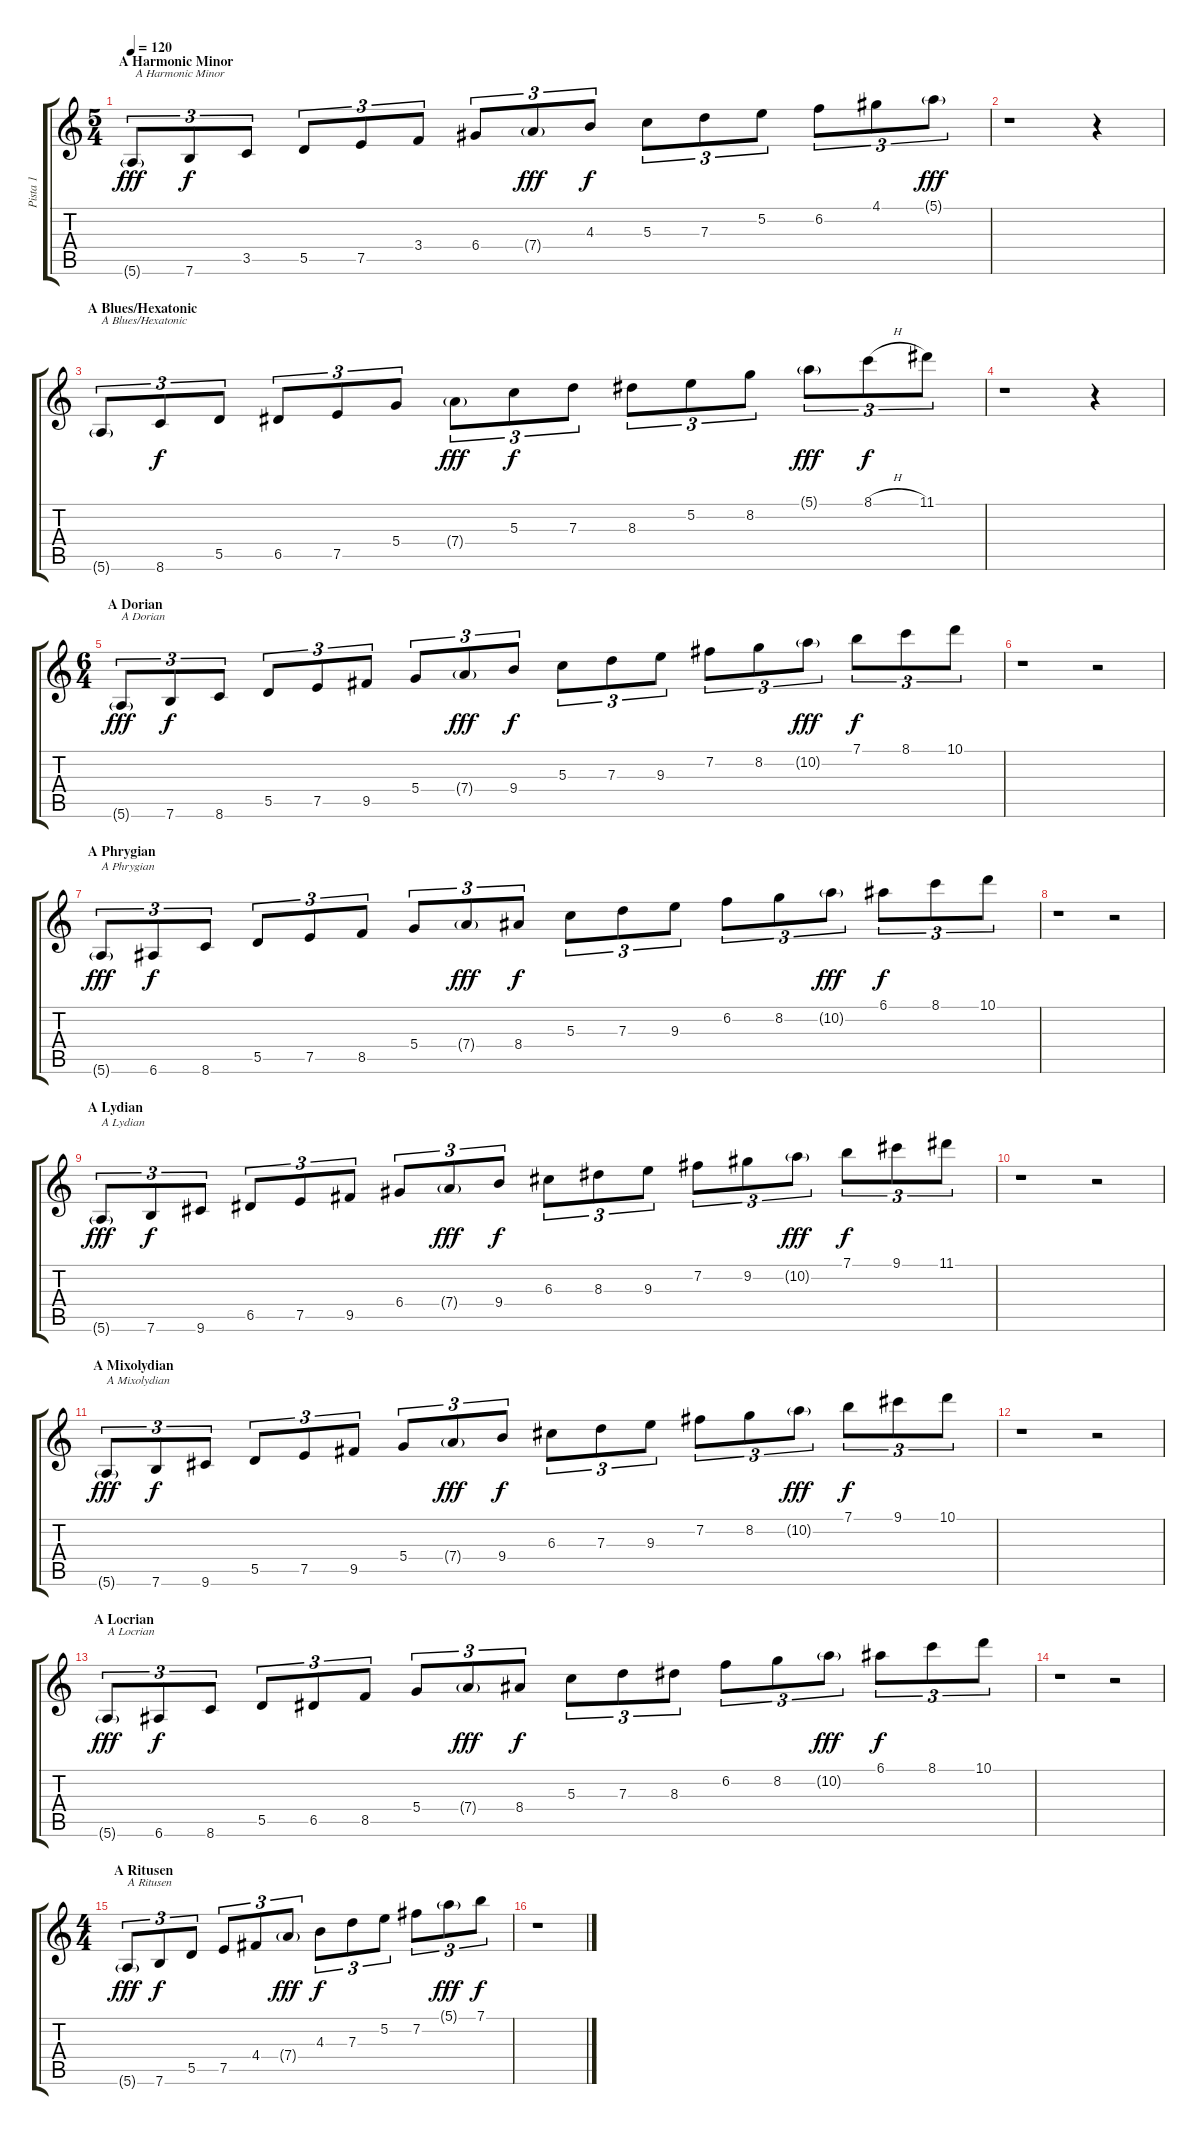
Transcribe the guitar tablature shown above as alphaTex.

\track ("Pista 1" "Pista 1") {instrument electricguitarjazz}
\staff {score tabs}
\tuning (E4 B3 G3 D3 A2 E2) {hide}
\ts (5 4)
\section ("" "A Harmonic Minor")
\tempo 120
\clef g2
\ks c
5.6{g}.8{tu (3 2) txt " A Harmonic Minor" dy fff} 7.6.8{tu (3 2) dy f} 3.5.8{tu (3 2)} 5.5.8{tu (3 2)} 7.5.8{tu (3 2)} 3.4.8{tu (3 2)} 6.4.8{tu (3 2)} 7.4{g}.8{tu (3 2) dy fff} 4.3.8{tu (3 2) dy f} 5.3.8{tu (3 2)} 7.3.8{tu (3 2)} 5.2.8{tu (3 2)} 6.2.8{tu (3 2)} 4.1.8{tu (3 2)} 5.1{g}.8{tu (3 2) dy fff} |
r.1 r.4 |
\section ("" "A Blues/Hexatonic")
5.6{g}.8{tu (3 2) txt "A Blues/Hexatonic"} 8.6.8{tu (3 2) dy f} 5.5.8{tu (3 2)} 6.5.8{tu (3 2)} 7.5.8{tu (3 2)} 5.4.8{tu (3 2)} 7.4{g}.8{tu (3 2) dy fff} 5.3.8{tu (3 2) dy f} 7.3.8{tu (3 2)} 8.3.8{tu (3 2)} 5.2.8{tu (3 2)} 8.2.8{tu (3 2)} 5.1{g}.8{tu (3 2) dy fff} 8.1{h}.8{tu (3 2) dy f} 11.1.8{tu (3 2)} |
r.1 r.4 |
\ts (6 4)
\section ("" "A Dorian")
5.6{g}.8{tu (3 2) txt "A Dorian" dy fff} 7.6.8{tu (3 2) dy f} 8.6.8{tu (3 2)} 5.5.8{tu (3 2)} 7.5.8{tu (3 2)} 9.5.8{tu (3 2)} 5.4.8{tu (3 2)} 7.4{g}.8{tu (3 2) dy fff} 9.4.8{tu (3 2) dy f} 5.3.8{tu (3 2)} 7.3.8{tu (3 2)} 9.3.8{tu (3 2)} 7.2.8{tu (3 2)} 8.2.8{tu (3 2)} 10.2{g}.8{tu (3 2) dy fff} 7.1.8{tu (3 2) dy f} 8.1.8{tu (3 2)} 10.1.8{tu (3 2)} |
r.1 r.2 |
\section ("" "A Phrygian")
5.6{g}.8{tu (3 2) txt "A Phrygian" dy fff} 6.6.8{tu (3 2) dy f} 8.6.8{tu (3 2)} 5.5.8{tu (3 2)} 7.5.8{tu (3 2)} 8.5.8{tu (3 2)} 5.4.8{tu (3 2)} 7.4{g}.8{tu (3 2) dy fff} 8.4.8{tu (3 2) dy f} 5.3.8{tu (3 2)} 7.3.8{tu (3 2)} 9.3.8{tu (3 2)} 6.2.8{tu (3 2)} 8.2.8{tu (3 2)} 10.2{g}.8{tu (3 2) dy fff} 6.1.8{tu (3 2) dy f} 8.1.8{tu (3 2)} 10.1.8{tu (3 2)} |
r.1 r.2 |
\section ("" "A Lydian")
5.6{g}.8{tu (3 2) txt "A Lydian" dy fff} 7.6.8{tu (3 2) dy f} 9.6.8{tu (3 2)} 6.5.8{tu (3 2)} 7.5.8{tu (3 2)} 9.5.8{tu (3 2)} 6.4.8{tu (3 2)} 7.4{g}.8{tu (3 2) dy fff} 9.4.8{tu (3 2) dy f} 6.3.8{tu (3 2)} 8.3.8{tu (3 2)} 9.3.8{tu (3 2)} 7.2.8{tu (3 2)} 9.2.8{tu (3 2)} 10.2{g}.8{tu (3 2) dy fff} 7.1.8{tu (3 2) dy f} 9.1.8{tu (3 2)} 11.1.8{tu (3 2)} |
r.1 r.2 |
\section ("" "A Mixolydian")
5.6{g}.8{tu (3 2) txt "A Mixolydian" dy fff} 7.6.8{tu (3 2) dy f} 9.6.8{tu (3 2)} 5.5.8{tu (3 2)} 7.5.8{tu (3 2)} 9.5.8{tu (3 2)} 5.4.8{tu (3 2)} 7.4{g}.8{tu (3 2) dy fff} 9.4.8{tu (3 2) dy f} 6.3.8{tu (3 2)} 7.3.8{tu (3 2)} 9.3.8{tu (3 2)} 7.2.8{tu (3 2)} 8.2.8{tu (3 2)} 10.2{g}.8{tu (3 2) dy fff} 7.1.8{tu (3 2) dy f} 9.1.8{tu (3 2)} 10.1.8{tu (3 2)} |
r.1 r.2 |
\section ("" "A Locrian")
5.6{g}.8{tu (3 2) txt "A Locrian" dy fff} 6.6.8{tu (3 2) dy f} 8.6.8{tu (3 2)} 5.5.8{tu (3 2)} 6.5.8{tu (3 2)} 8.5.8{tu (3 2)} 5.4.8{tu (3 2)} 7.4{g}.8{tu (3 2) dy fff} 8.4.8{tu (3 2) dy f} 5.3.8{tu (3 2)} 7.3.8{tu (3 2)} 8.3.8{tu (3 2)} 6.2.8{tu (3 2)} 8.2.8{tu (3 2)} 10.2{g}.8{tu (3 2) dy fff} 6.1.8{tu (3 2) dy f} 8.1.8{tu (3 2)} 10.1.8{tu (3 2)} |
r.1 r.2 |
\ts (4 4)
\section ("" "A Ritusen")
5.6{g}.8{tu (3 2) txt "A Ritusen" dy fff} 7.6.8{tu (3 2) dy f} 5.5.8{tu (3 2)} 7.5.8{tu (3 2)} 4.4.8{tu (3 2)} 7.4{g}.8{tu (3 2) dy fff} 4.3.8{tu (3 2) dy f} 7.3.8{tu (3 2)} 5.2.8{tu (3 2)} 7.2.8{tu (3 2)} 5.1{g}.8{tu (3 2) dy fff} 7.1.8{tu (3 2) dy f} |
r.1
